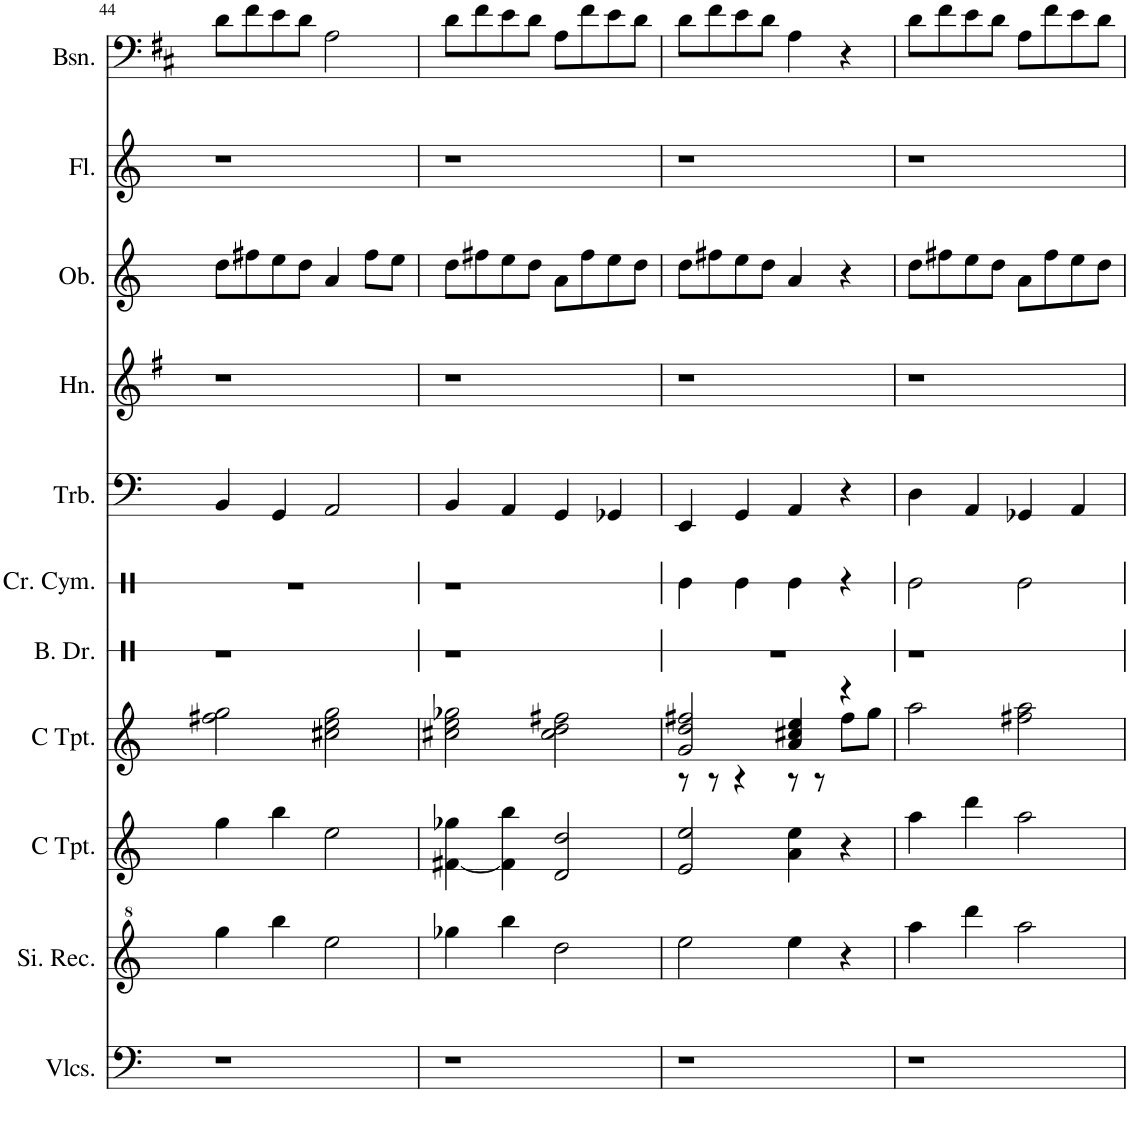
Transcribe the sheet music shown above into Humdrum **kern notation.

**kern	**kern	**kern	**kern	**kern	**kern	**kern	**kern	**kern	**kern	**kern
*part11	*part10	*part9	*part8	*part7	*part6	*part5	*part4	*part3	*part2	*part1
*staff11	*staff10	*staff9	*staff8	*staff7	*staff6	*staff5	*staff4	*staff3	*staff2	*staff1
*I"Violoncellos	*I"Sopranino Recorder	*I"C Trumpet	*I"C Trumpet	*I"Bass Drum	*I"Crash Cymbal	*I"Trombone	*I"Horn	*I"Oboe	*I"Flute	*I"Bassoon
*I'Vlcs.	*I'Si. Rec.	*I'C Tpt.	*I'C Tpt.	*I'B. Dr.	*I'Cr. Cym.	*I'Trb.	*I'Hn.	*I'Ob.	*I'Fl.	*I'Bsn.
!!LO:PB:g=z
*clefF4	*clefG^2	*clefG2	*clefG2	*clefX	*clefX	*clefF4	*clefG2	*clefG2	*clefG2	*clefF4
*	*	*	*	*	*	*	*Trd4c7	*	*	*
*k[]	*k[]	*k[]	*k[]	*k[]	*k[]	*k[]	*k[f#]	*k[]	*k[]	*k[f#c#]
*M4/4	*M4/4	*M4/4	*M4/4	*M4/4	*M4/4	*M4/4	*M4/4	*M4/4	*M4/4	*M4/4
=44	=44	=44	=44	=44	=44	=44	=44	=44	=44	=44
1r	4ggg\	4gg\	2ff#X\ 2gg\	1r	1r	4BB/	1r	8dd\L	1r	8d\L
.	.	.	.	.	.	.	.	8ff#X\	.	8f#\
.	4bbb\	4bb\	.	.	.	4GG/	.	8ee\	.	8e\
.	.	.	.	.	.	.	.	8dd\J	.	8d\J
.	2eee\	2ee\	2cc#X\ 2ee\ 2gg\	.	.	2AA/	.	4a/	.	2A\
.	.	.	.	.	.	.	.	8ff#\L	.	.
.	.	.	.	.	.	.	.	8ee\J	.	.
=45	=45	=45	=45	=45	=45	=45	=45	=45	=45	=45
1r	4ggg-X\	[4f#X\ 4gg-X\	2cc#X\ 2ee\ 2gg-X\	1r	1r	4BB/	1r	8dd\L	1r	8d\L
.	.	.	.	.	.	.	.	8ff#X\	.	8f#\
.	4bbb\	4f#\] 4bb\	.	.	.	4AA/	.	8ee\	.	8e\
.	.	.	.	.	.	.	.	8dd\J	.	8d\J
.	2ddd\	2d/ 2dd/	2cc#\ 2dd\ 2ff#X\	.	.	4GG/	.	8a\L	.	8A\L
.	.	.	.	.	.	.	.	8ff#\	.	8f#\
.	.	.	.	.	.	4GG-X/	.	8ee\	.	8e\
.	.	.	.	.	.	.	.	8dd\J	.	8d\J
=46	=46	=46	=46	=46	=46	=46	=46	=46	=46	=46
*	*	*	*^	*	*	*	*	*	*	*
1r	2eee\	2e/ 2ee/	2g/ 2dd/ 2ff#X/	8r	1r	4Re\	4EE/	1r	8dd\L	1r	8d\L
.	.	.	.	8r	.	.	.	.	8ff#X\	.	8f#\
.	.	.	.	4r	.	4Re\	4GG/	.	8ee\	.	8e\
.	.	.	.	.	.	.	.	.	8dd\J	.	8d\J
.	4eee\	4a\ 4ee\	4a/ 4cc#X/ 4ee/	8r	.	4Re\	4AA/	.	4a/	.	4A\
.	.	.	.	8r	.	.	.	.	.	.	.
.	4r	4r	4r	8ff#\L	.	4r	4r	.	4r	.	4r
.	.	.	.	8gg\J	.	.	.	.	.	.	.
*	*	*	*v	*v	*	*	*	*	*	*	*
=47	=47	=47	=47	=47	=47	=47	=47	=47	=47	=47
1r	4aaa\	4aa\	2aa\	1r	2Re\	4D\	1r	8dd\L	1r	8d\L
.	.	.	.	.	.	.	.	8ff#X\	.	8f#\
.	4dddd\	4ddd\	.	.	.	4AA/	.	8ee\	.	8e\
.	.	.	.	.	.	.	.	8dd\J	.	8d\J
.	2aaa\	2aa\	2ff#X\ 2aa\	.	2Re\	4GG-X/	.	8a\L	.	8A\L
.	.	.	.	.	.	.	.	8ff#\	.	8f#\
.	.	.	.	.	.	4AA/	.	8ee\	.	8e\
.	.	.	.	.	.	.	.	8dd\J	.	8d\J
=	=	=	=	=	=	=	=	=	=	=
*-	*-	*-	*-	*-	*-	*-	*-	*-	*-	*-
